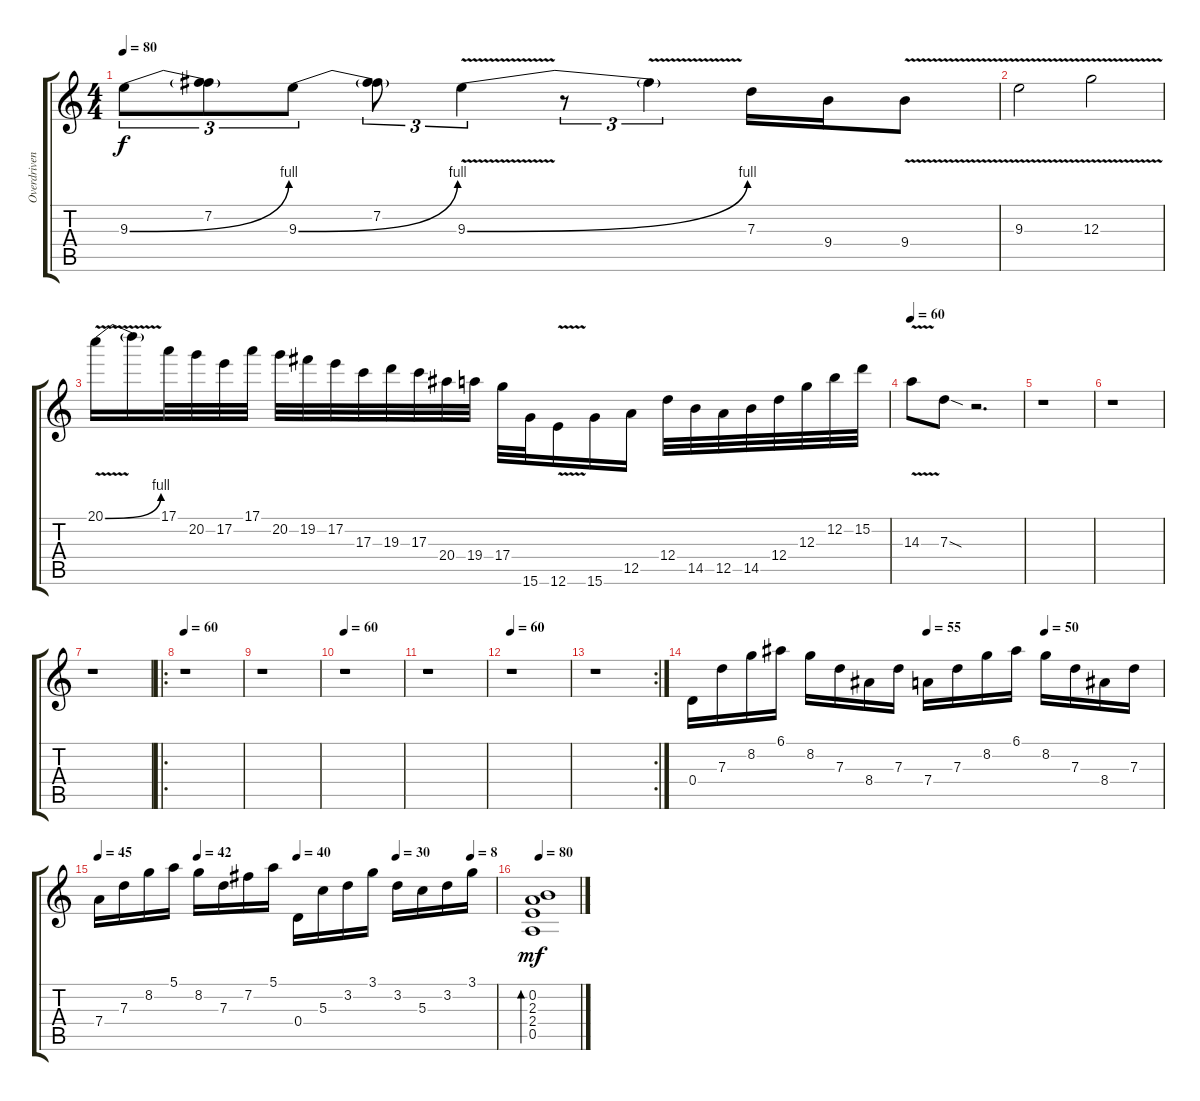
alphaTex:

\track ("Overdriven Guitar" "Overdriven") {instrument overdrivenguitar}
\staff {score tabs}
\tuning (E4 B3 G3 D3 A2 E2) {hide}
\ts (4 4)
\tempo 80
\clef g2
\ks c
9.3{be (bend 0 0 60 4)}.8{tu (3 2) dy f} (7.2 9.3{t}).8{tu (3 2)} 9.3{be (bend 0 0 60 4)}.8{tu (3 2)} (7.2 9.3{t}).8{tu (3 2)} 9.3{be (bend 0 0 60 4) v}.4{tu (3 2)} r.8{tu (3 2)} 9.3{t}.4{tu (3 2)} 7.3.16 9.4.16 9.4{v}.8 |
9.3{v}.2 12.3{v}.2 |
20.1{be (bend 0 0 60 4) v}.16 20.1{t}.16 17.1.32 20.2.32 17.2.32 17.1.32 20.2.32 19.2.32 17.2.32 17.3.32 19.3.32 17.3.32 20.4.32 19.4.32 17.4.32 15.6.32 12.6{v}.16 15.6.16 12.5.16 12.4.32 14.5.32 12.5.32 14.5.32 12.4.32 12.3.32 12.2.32 15.2.32 |
\tempo 60
14.3{v}.8 7.3{sod}.8 r.2{d} |
r.1 |
r.1 |
r.1 |
\ro
\tempo 60
r.1 |
r.1 |
\tempo 60
r.1 |
r.1 |
\tempo 60
r.1 |
\rc 2
r.1 |
\tempo (55 0.5)
\tempo (50 0.75)
0.4.16 7.3.16 8.2.16 6.1.16 8.2.16 7.3.16 8.4.16 7.3.16 7.4.16 7.3.16 8.2.16 6.1.16 8.2.16 7.3.16 8.4.16 7.3.16 |
\tempo 45
\tempo (42 0.25)
\tempo (40 0.5)
\tempo (30 0.75)
\tempo (8 0.9375)
7.4.16 7.3.16 8.2.16 5.1.16 8.2.16 7.3.16 7.2.16 5.1.16 0.4.16 5.3.16 3.2.16 3.1.16 3.2.16 5.3.16 3.2.16 3.1.16 |
\tempo 80
(0.2 2.3 2.4 0.5).1{bd 30 dy mf}
